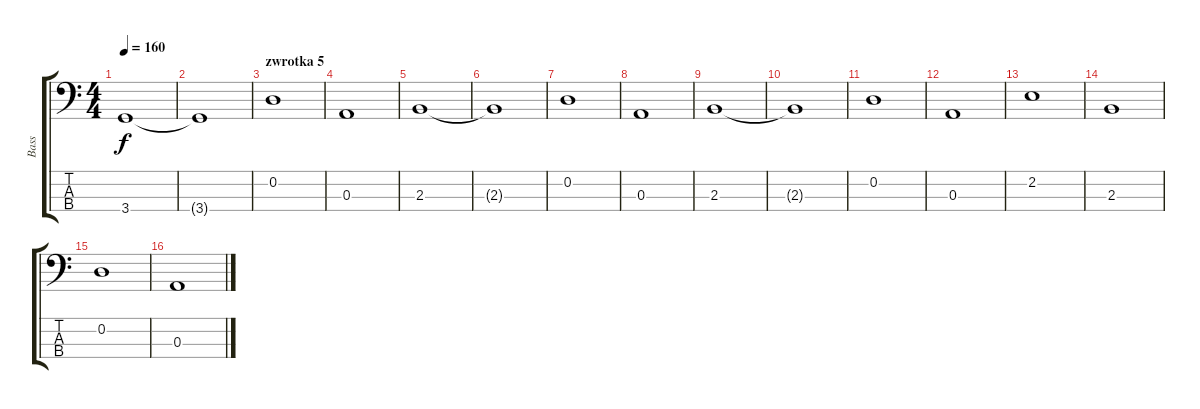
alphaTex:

\track ("Bass" "Bass") {instrument electricbasspick}
\staff {score tabs}
\tuning (G2 D2 A1 E1) {hide}
\ts (4 4)
\tempo 160
\clef f4
\ks c
3.4{t}.1{dy f} |
3.4{t}.1 |
\section ("" "zwrotka 5")
0.2.1 |
0.3.1 |
2.3.1 |
2.3{t}.1 |
0.2.1 |
0.3.1 |
2.3.1 |
2.3{t}.1 |
0.2.1 |
0.3.1 |
2.2.1 |
2.3.1 |
0.2.1 |
0.3.1
